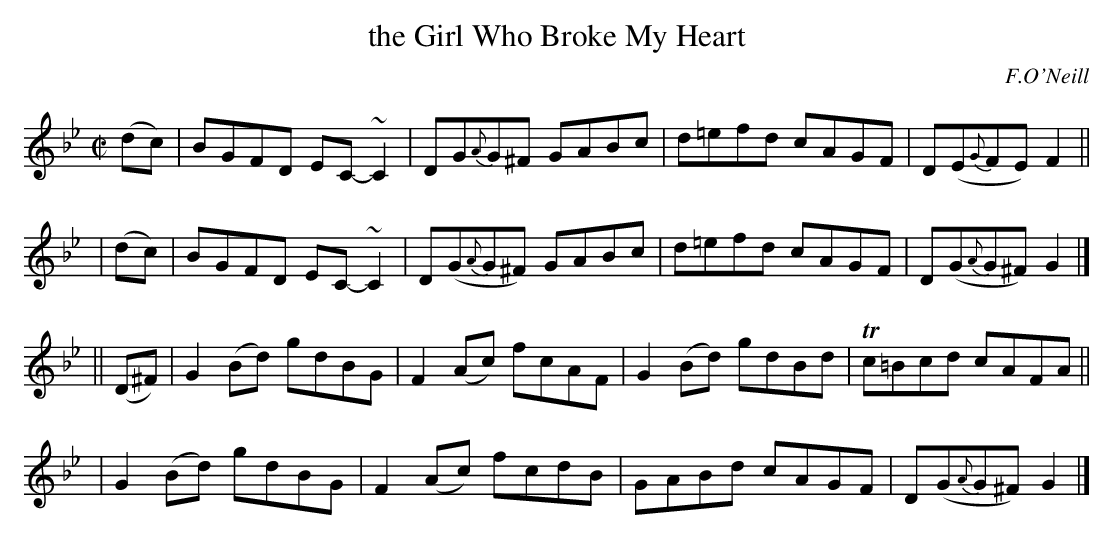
X:1
T: the Girl Who Broke My Heart
O: F.O'Neill
M: C|
L: 1/8
K: Gm
   (dc)  | BGFD EC-~C2 | DG{A}G^F   GABc | d=efd cAGF | D(E{G}FE)F2 ||
|  (dc)  | BGFD EC-~C2 | D(G{A}G^F) GABc | d=efd cAGF | D(G{A}G^F)G2 |]
|| (D^F) | G2(Bd) gdBG | F2(Ac) fcAF | G2(Bd) gdBd | Tc=Bcd cAFA ||
| G2(Bd) gdBG | F2(Ac) fcdB | GABd cAGF | D(G{A}G^F)G2 |]
